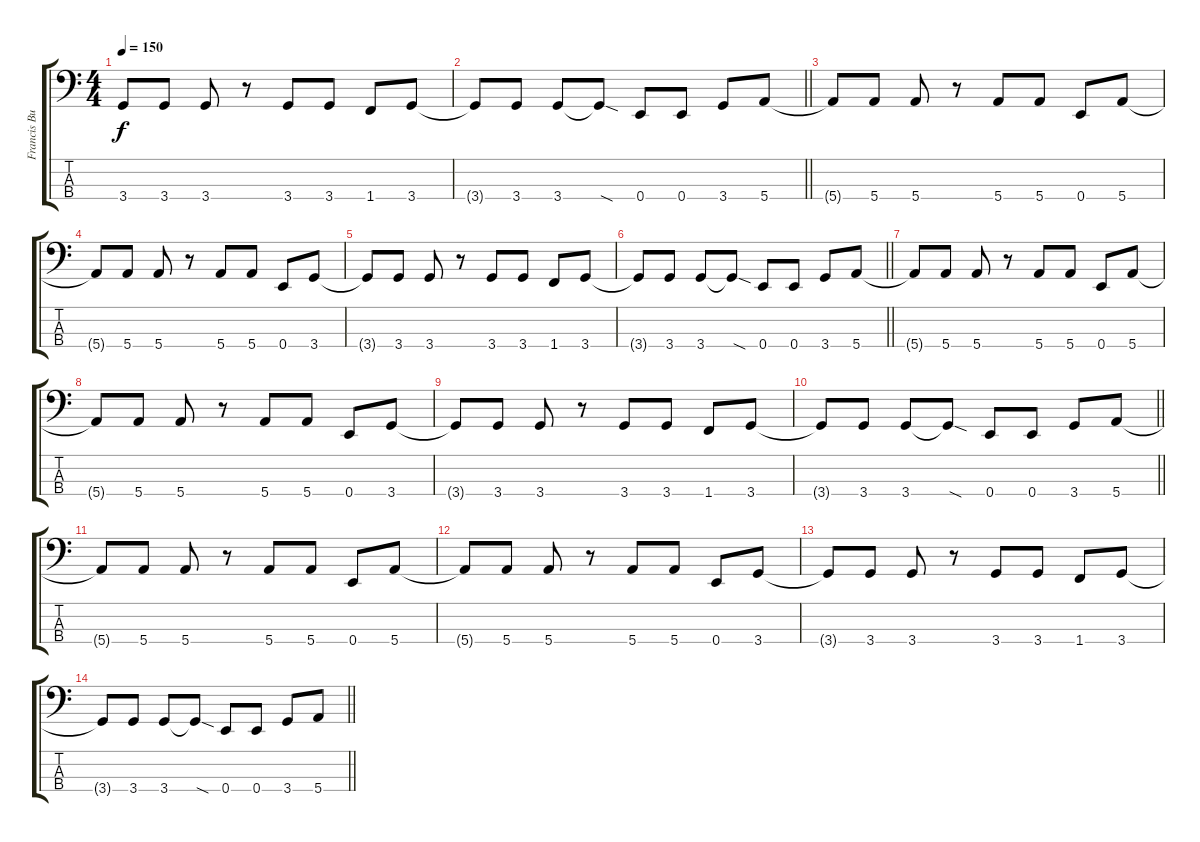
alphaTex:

\track ("Francis Bucholz" "Francis Bu") {instrument electricbassfinger}
\staff {score tabs}
\tuning (G2 D2 A1 E1) {hide}
\ts (4 4)
\tempo 150
\clef f4
\ks c
3.4{t}.8{dy f} 3.4.8 3.4.8 r.8 3.4.8 3.4.8 1.4.8 3.4.8 |
\barLineRight lightlight
3.4{t}.8 3.4.8 3.4.8 3.4{sod t}.8 0.4.8 0.4.8 3.4.8 5.4.8 |
5.4{t}.8 5.4.8 5.4.8 r.8 5.4.8 5.4.8 0.4.8 5.4.8 |
5.4{t}.8 5.4.8 5.4.8 r.8 5.4.8 5.4.8 0.4.8 3.4.8 |
3.4{t}.8 3.4.8 3.4.8 r.8 3.4.8 3.4.8 1.4.8 3.4.8 |
\barLineRight lightlight
3.4{t}.8 3.4.8 3.4.8 3.4{sod t}.8 0.4.8 0.4.8 3.4.8 5.4.8 |
5.4{t}.8 5.4.8 5.4.8 r.8 5.4.8 5.4.8 0.4.8 5.4.8 |
5.4{t}.8 5.4.8 5.4.8 r.8 5.4.8 5.4.8 0.4.8 3.4.8 |
3.4{t}.8 3.4.8 3.4.8 r.8 3.4.8 3.4.8 1.4.8 3.4.8 |
\barLineRight lightlight
3.4{t}.8 3.4.8 3.4.8 3.4{sod t}.8 0.4.8 0.4.8 3.4.8 5.4.8 |
5.4{t}.8 5.4.8 5.4.8 r.8 5.4.8 5.4.8 0.4.8 5.4.8 |
5.4{t}.8 5.4.8 5.4.8 r.8 5.4.8 5.4.8 0.4.8 3.4.8 |
3.4{t}.8 3.4.8 3.4.8 r.8 3.4.8 3.4.8 1.4.8 3.4.8 |
\barLineRight lightlight
3.4{t}.8 3.4.8 3.4.8 3.4{sod t}.8 0.4.8 0.4.8 3.4.8 5.4.8
